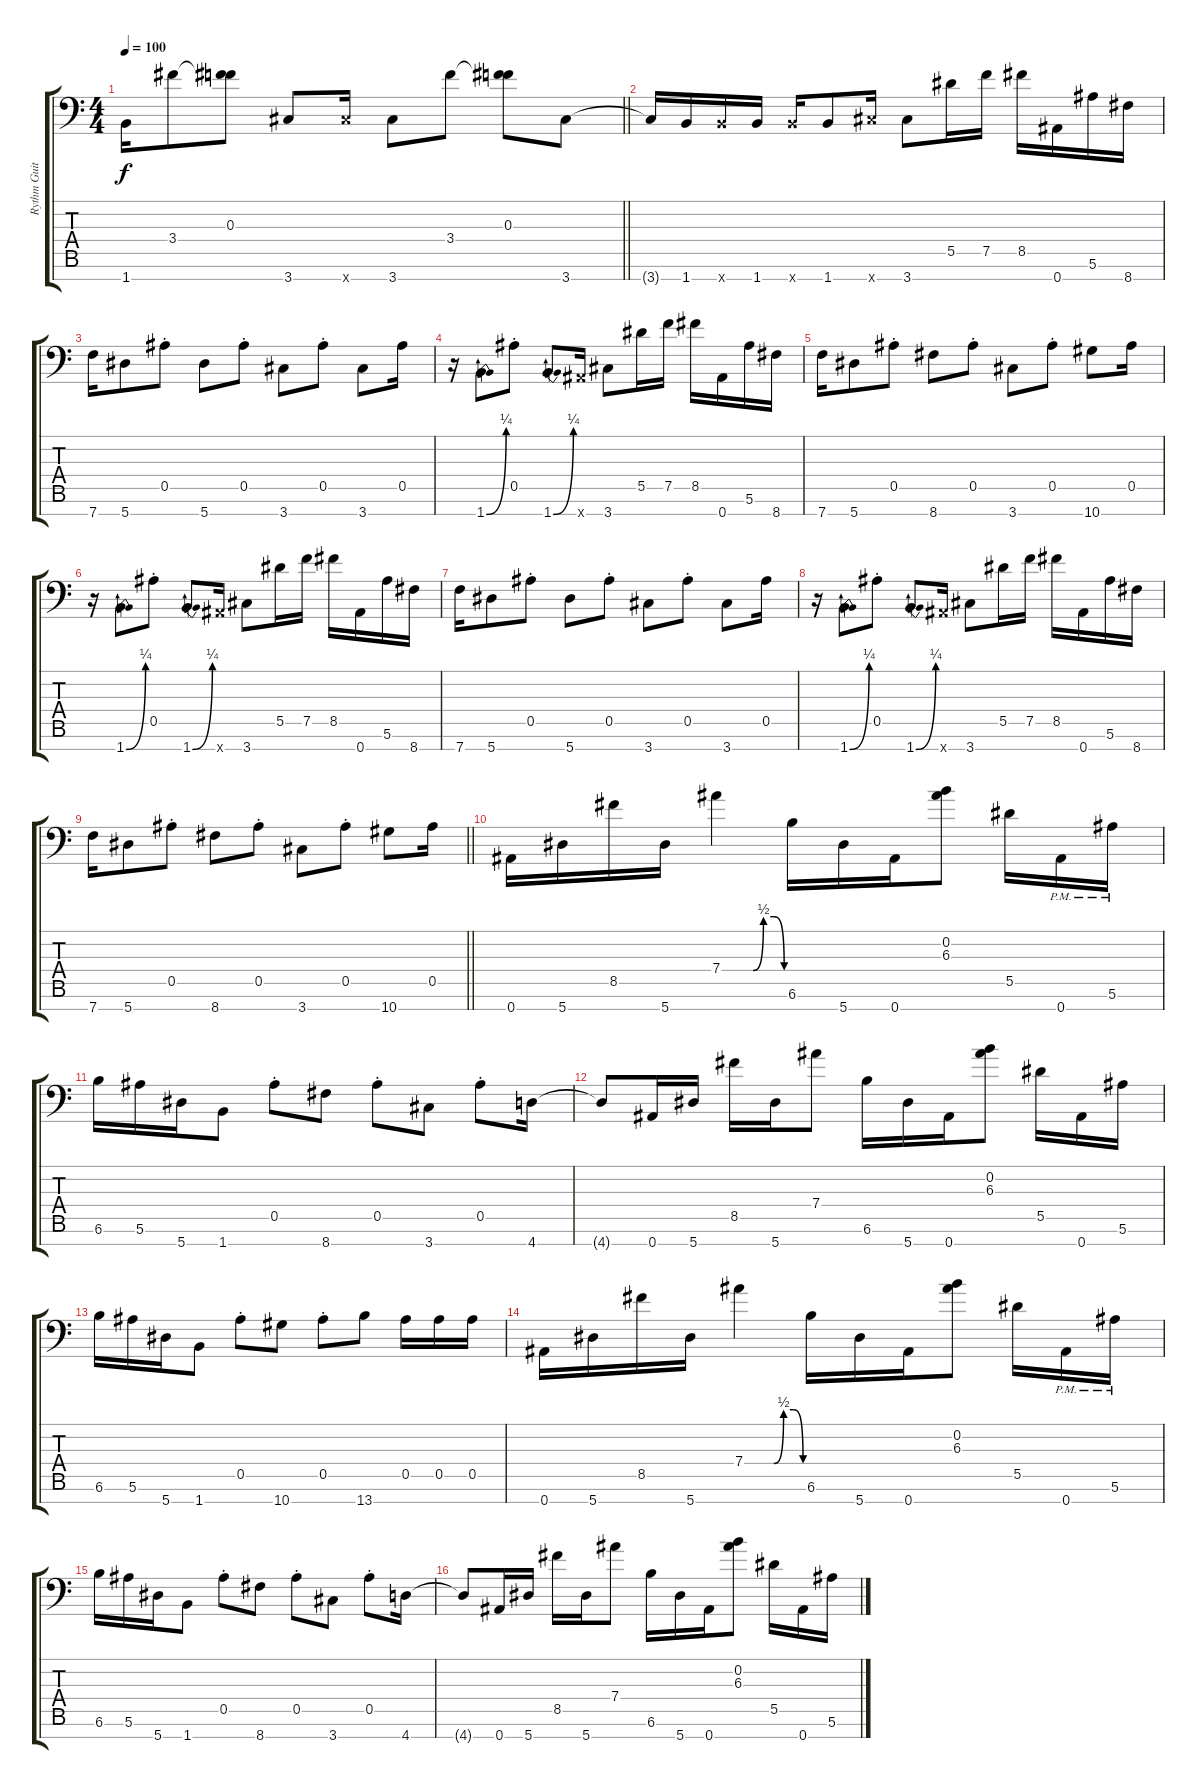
\track ("Rythm Guitar #1" "Rythm Guit") {instrument distortionguitar}
\staff {score tabs}
\tuning (Eb4 Bb3 F3 Eb3 Bb2 F2 Bb1) {hide}
\ts (4 4)
\tempo 100
\clef f4
\barLineRight lightlight
\ks c
1.7{t}.16{dy f} 3.4.8 (0.3 3.4{t}).8 3.7.8 3.7{x}.16 3.7.8 3.4.8 (0.3 3.4{t}).8 3.7.8 |
\section ("" "")
3.7{t}.16 1.7.16 1.7{x}.16 1.7.16 1.7{x}.16 1.7.8 3.7{x}.16 3.7.8 5.5.16 7.5.16 8.5.16 0.7.16 5.6.16 8.7.16 |
7.7.16 5.7.8 0.5{st}.8 5.7.8 0.5{st}.8 3.7.8 0.5{st}.8 3.7.8 0.5.16 |
r.16 1.7{be (bend 0 0 60 1)}.8 0.5{st}.8 1.7{be (bend 0 0 60 1)}.8 0.7{x}.16 3.7.8 5.5.16 7.5.16 8.5.16 0.7.16 5.6.16 8.7.16 |
7.7.16 5.7.8 0.5{st}.8 8.7.8 0.5{st}.8 3.7.8 0.5{st}.8 10.7.8 0.5.16 |
r.16 1.7{be (bend 0 0 60 1)}.8 0.5{st}.8 1.7{be (bend 0 0 60 1)}.8 0.7{x}.16 3.7.8 5.5.16 7.5.16 8.5.16 0.7.16 5.6.16 8.7.16 |
7.7.16 5.7.8 0.5{st}.8 5.7.8 0.5{st}.8 3.7.8 0.5{st}.8 3.7.8 0.5.16 |
r.16 1.7{be (bend 0 0 60 1)}.8 0.5{st}.8 1.7{be (bend 0 0 60 1)}.8 0.7{x}.16 3.7.8 5.5.16 7.5.16 8.5.16 0.7.16 5.6.16 8.7.16 |
\barLineRight lightlight
7.7.16 5.7.8 0.5{st}.8 8.7.8 0.5{st}.8 3.7.8 0.5{st}.8 10.7.8 0.5.16 |
\section ("" "")
0.7.16 5.7.16 8.5.16 5.7.16 7.4{be (custom 0 0 30 0 40 2 50 2 60 0)}.4 6.6.16 5.7.16 0.7.16 (0.2 6.3).8 5.5.16 0.7{pm}.16 5.6{pm}.16 |
6.6.16 5.6.16 5.7.16 1.7.8 0.5{st}.8 8.7.8 0.5{st}.8 3.7.8 0.5{st}.8 4.7.16 |
4.7{t}.8 0.7.16 5.7.16 8.5.16 5.7.16 7.4.8 6.6.16 5.7.16 0.7.16 (0.2 6.3).8 5.5.16 0.7.16 5.6.16 |
6.6.16 5.6.16 5.7.16 1.7.8 0.5{st}.8 10.7.8 0.5{st}.8 13.7.8 0.5.16 0.5.16 0.5.16 |
0.7.16 5.7.16 8.5.16 5.7.16 7.4{be (custom 0 0 30 0 40 2 50 2 60 0)}.4 6.6.16 5.7.16 0.7.16 (0.2 6.3).8 5.5.16 0.7{pm}.16 5.6{pm}.16 |
6.6.16 5.6.16 5.7.16 1.7.8 0.5{st}.8 8.7.8 0.5{st}.8 3.7.8 0.5{st}.8 4.7.16 |
4.7{t}.8 0.7.16 5.7.16 8.5.16 5.7.16 7.4.8 6.6.16 5.7.16 0.7.16 (0.2 6.3).8 5.5.16 0.7.16 5.6.16
